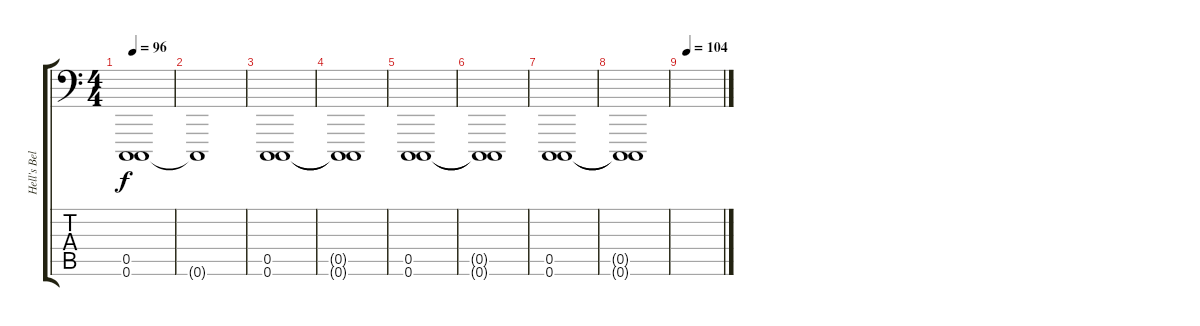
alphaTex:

\track ("Hell's Bell" "Hell's Bel") {instrument glockenspiel}
\staff {score tabs}
\tuning (E4 B3 G3 D3 C-1 C-1) {hide}
\ts (4 4)
\tempo 96
\clef f4
\ks c
(0.5 0.6).1{dy f} |
0.6{t}.1 |
(0.5 0.6).1 |
(0.5{t} 0.6{t}).1 |
(0.5 0.6).1 |
(0.5{t} 0.6{t}).1 |
(0.5 0.6).1 |
(0.5{t} 0.6{t}).1 |
\tempo (104 0.125)
